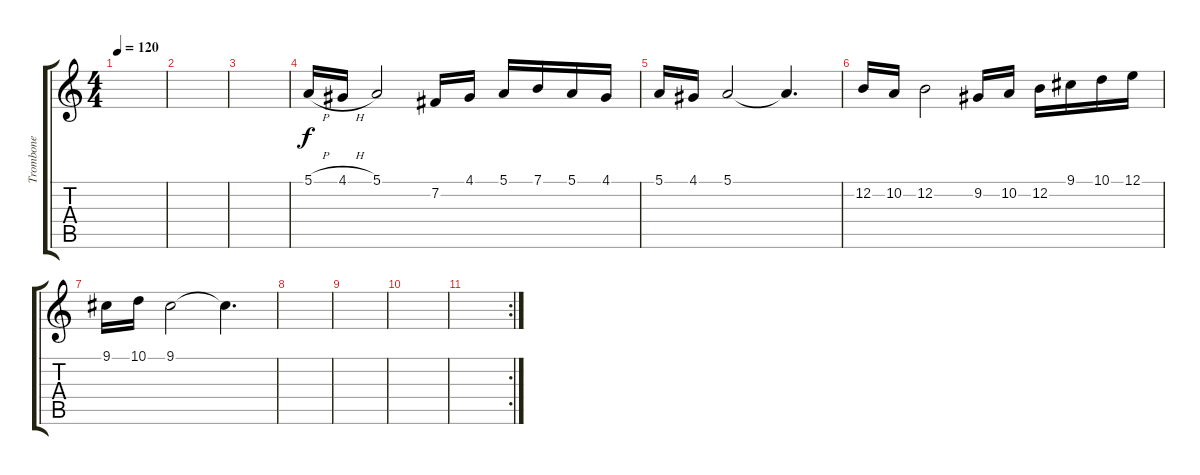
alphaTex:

\track ("Trombone" "Trombone") {instrument trombone}
\staff {score tabs}
\tuning (E4 B3 G3 D3 A2 E2) {hide}
\ts (4 4)
\tempo 120
\clef g2
\ks c
|
|
|
5.1{h}.16{volume 13} 4.1{h}.16 5.1.2{volume 14} 7.2.16 4.1.16{volume 13} 5.1.16 7.1.16 5.1.16 4.1.16 |
5.1.16 4.1.16 5.1.2{volume 16} 5.1{t}.4{d} |
12.2.16{volume 13} 10.2.16 12.2.2{volume 14} 9.2.16{volume 13} 10.2.16 12.2.16 9.1.16 10.1.16 12.1.16 |
9.1.16 10.1.16 9.1.2{volume 16} 9.1{t}.4{d} |
|
|
|
\rc 2
